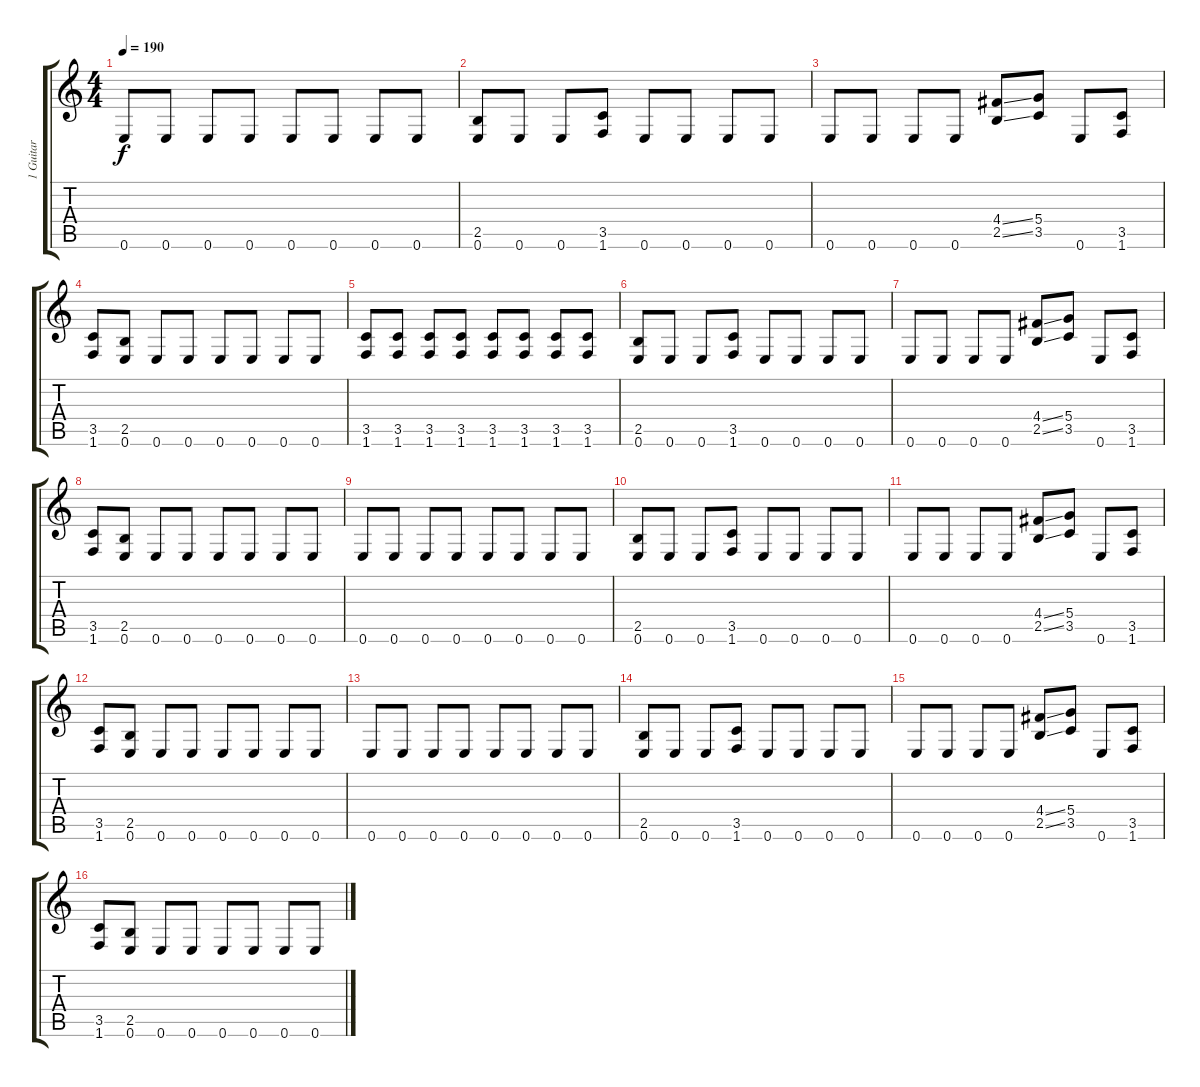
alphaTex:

\track ("1 Guitar" "1 Guitar") {instrument distortionguitar}
\staff {score tabs}
\tuning (E4 B3 G3 D3 A2 E2) {hide}
\ts (4 4)
\tempo 190
\clef g2
\ks c
0.6.8{dy f} 0.6.8 0.6.8 0.6.8 0.6.8 0.6.8 0.6.8 0.6.8 |
(2.5 0.6).8 0.6.8 0.6.8 (3.5 1.6).8 0.6.8 0.6.8 0.6.8 0.6.8 |
0.6.8 0.6.8 0.6.8 0.6.8 (4.4{ss} 2.5{ss}).8 (5.4 3.5).8 0.6.8 (3.5 1.6).8 |
(3.5 1.6).8 (2.5 0.6).8 0.6.8 0.6.8 0.6.8 0.6.8 0.6.8 0.6.8 |
(3.5 1.6).8 (3.5 1.6).8 (3.5 1.6).8 (3.5 1.6).8 (3.5 1.6).8 (3.5 1.6).8 (3.5 1.6).8 (3.5 1.6).8 |
(2.5 0.6).8 0.6.8 0.6.8 (3.5 1.6).8 0.6.8 0.6.8 0.6.8 0.6.8 |
0.6.8 0.6.8 0.6.8 0.6.8 (4.4{ss} 2.5{ss}).8 (5.4 3.5).8 0.6.8 (3.5 1.6).8 |
(3.5 1.6).8 (2.5 0.6).8 0.6.8 0.6.8 0.6.8 0.6.8 0.6.8 0.6.8 |
0.6.8 0.6.8 0.6.8 0.6.8 0.6.8 0.6.8 0.6.8 0.6.8 |
(2.5 0.6).8 0.6.8 0.6.8 (3.5 1.6).8 0.6.8 0.6.8 0.6.8 0.6.8 |
0.6.8 0.6.8 0.6.8 0.6.8 (4.4{ss} 2.5{ss}).8 (5.4 3.5).8 0.6.8 (3.5 1.6).8 |
(3.5 1.6).8 (2.5 0.6).8 0.6.8 0.6.8 0.6.8 0.6.8 0.6.8 0.6.8 |
0.6.8 0.6.8 0.6.8 0.6.8 0.6.8 0.6.8 0.6.8 0.6.8 |
(2.5 0.6).8 0.6.8 0.6.8 (3.5 1.6).8 0.6.8 0.6.8 0.6.8 0.6.8 |
0.6.8 0.6.8 0.6.8 0.6.8 (4.4{ss} 2.5{ss}).8 (5.4 3.5).8 0.6.8 (3.5 1.6).8 |
(3.5 1.6).8 (2.5 0.6).8 0.6.8 0.6.8 0.6.8 0.6.8 0.6.8 0.6.8
